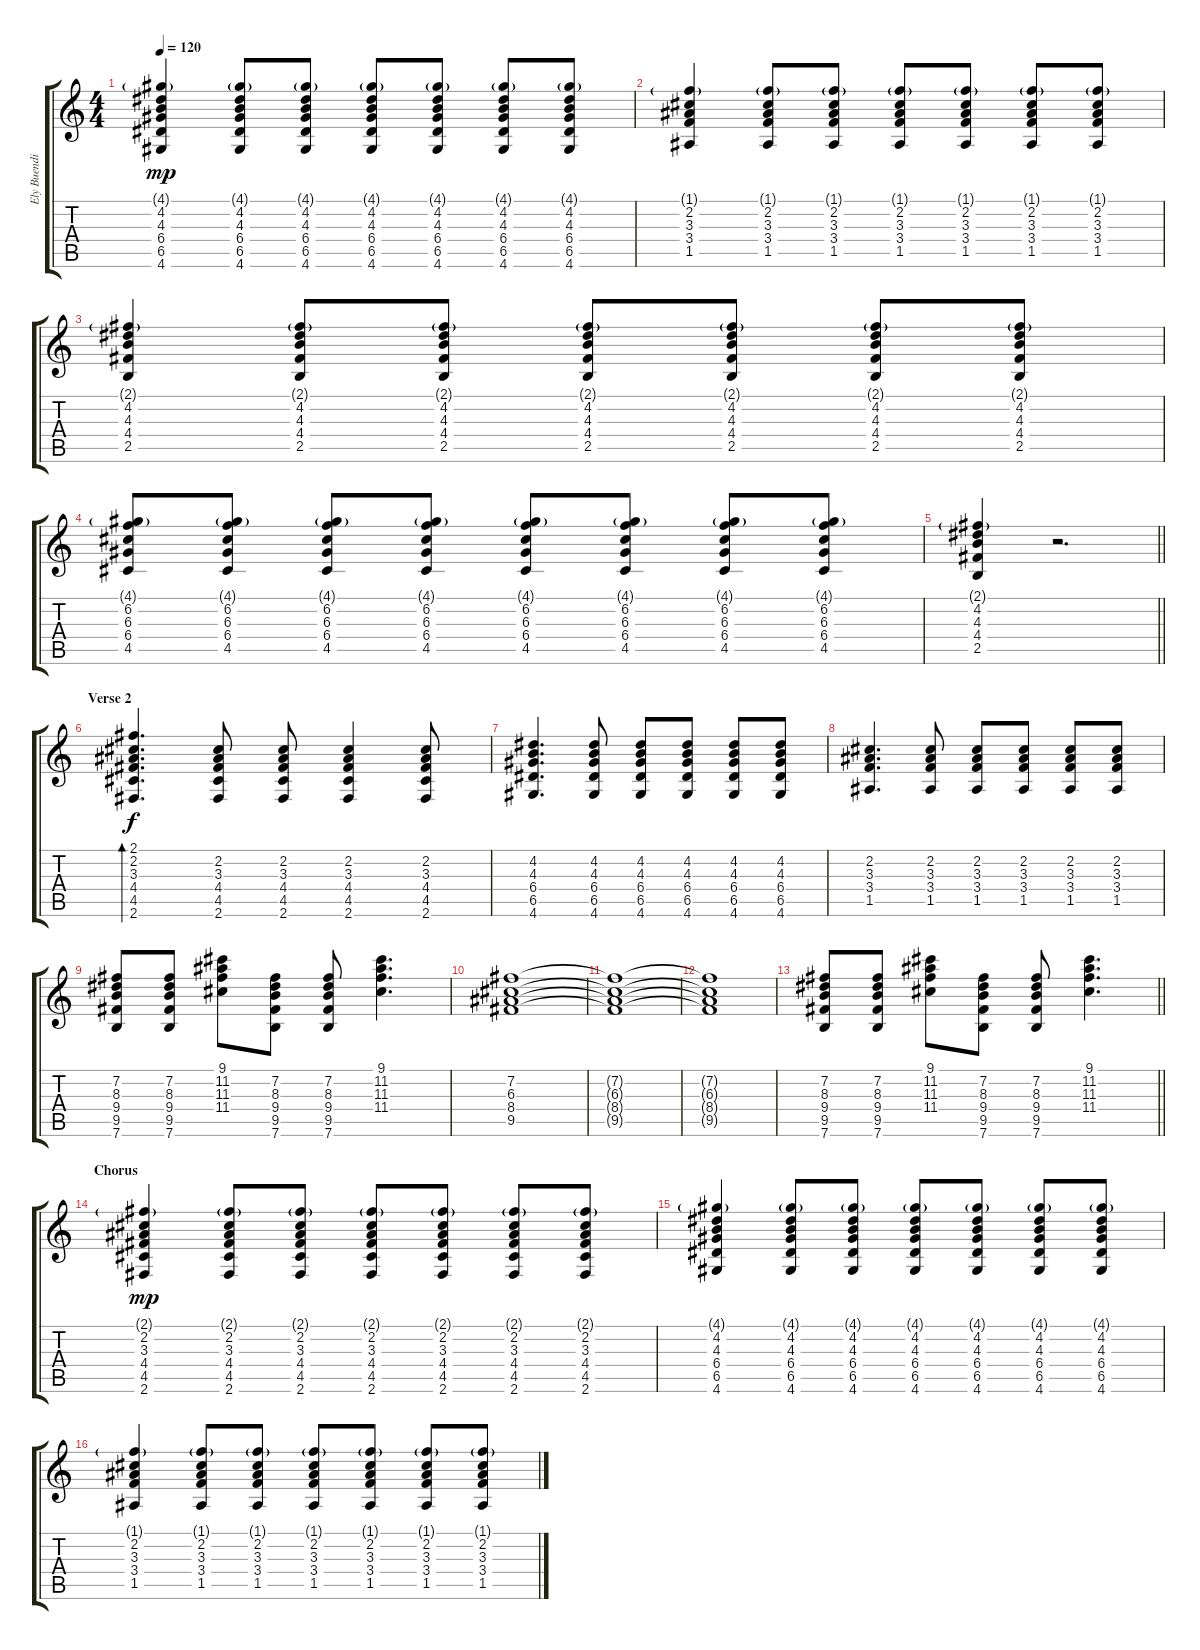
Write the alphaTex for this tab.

\track ("Ely Buendia(Rhythm)" "Ely Buendi") {instrument acousticguitarsteel}
\staff {score tabs}
\tuning (E4 B3 G3 D3 A2 E2) {hide}
\ts (4 4)
\tempo 120
\clef g2
\ks c
(4.1{g} 4.2 4.3 6.4 6.5 4.6).4{dy mp} (4.1{g} 4.2 4.3 6.4 6.5 4.6).8 (4.1{g} 4.2 4.3 6.4 6.5 4.6).8 (4.1{g} 4.2 4.3 6.4 6.5 4.6).8 (4.1{g} 4.2 4.3 6.4 6.5 4.6).8 (4.1{g} 4.2 4.3 6.4 6.5 4.6).8 (4.1{g} 4.2 4.3 6.4 6.5 4.6).8 |
(1.1{g} 2.2 3.3 3.4 1.5).4 (1.1{g} 2.2 3.3 3.4 1.5).8 (1.1{g} 2.2 3.3 3.4 1.5).8 (1.1{g} 2.2 3.3 3.4 1.5).8 (1.1{g} 2.2 3.3 3.4 1.5).8 (1.1{g} 2.2 3.3 3.4 1.5).8 (1.1{g} 2.2 3.3 3.4 1.5).8 |
(2.1{g} 4.2 4.3 4.4 2.5).4 (2.1{g} 4.2 4.3 4.4 2.5).8 (2.1{g} 4.2 4.3 4.4 2.5).8 (2.1{g} 4.2 4.3 4.4 2.5).8 (2.1{g} 4.2 4.3 4.4 2.5).8 (2.1{g} 4.2 4.3 4.4 2.5).8 (2.1{g} 4.2 4.3 4.4 2.5).8 |
(4.1{g} 6.2 6.3 6.4 4.5).8 (4.1{g} 6.2 6.3 6.4 4.5).8 (4.1{g} 6.2 6.3 6.4 4.5).8 (4.1{g} 6.2 6.3 6.4 4.5).8 (4.1{g} 6.2 6.3 6.4 4.5).8 (4.1{g} 6.2 6.3 6.4 4.5).8 (4.1{g} 6.2 6.3 6.4 4.5).8 (4.1{g} 6.2 6.3 6.4 4.5).8 |
\barLineRight lightlight
(2.1{g} 4.2 4.3 4.4 2.5).4 r.2{d} |
\section ("" "Verse 2")
(2.1 2.2 3.3 4.4 4.5 2.6).4{d bd 60 dy f volume 10 instrument acousticguitarsteel} (2.2 3.3 4.4 4.5 2.6).8 (2.2 3.3 4.4 4.5 2.6).8 (2.2 3.3 4.4 4.5 2.6).4 (2.2 3.3 4.4 4.5 2.6).8 |
(4.2 4.3 6.4 6.5 4.6).4{d} (4.2 4.3 6.4 6.5 4.6).8 (4.2 4.3 6.4 6.5 4.6).8 (4.2 4.3 6.4 6.5 4.6).8 (4.2 4.3 6.4 6.5 4.6).8 (4.2 4.3 6.4 6.5 4.6).8 |
(2.2 3.3 3.4 1.5).4{d} (2.2 3.3 3.4 1.5).8 (2.2 3.3 3.4 1.5).8 (2.2 3.3 3.4 1.5).8 (2.2 3.3 3.4 1.5).8 (2.2 3.3 3.4 1.5).8 |
(7.2 8.3 9.4 9.5 7.6).8{volume 10 instrument overdrivenguitar} (7.2 8.3 9.4 9.5 7.6).8 (9.1 11.2 11.3 11.4).8 (7.2 8.3 9.4 9.5 7.6).8 (7.2 8.3 9.4 9.5 7.6).8 (9.1 11.2 11.3 11.4).4{d} |
(7.2 6.3 8.4 9.5).1 |
(7.2{t} 6.3{t} 8.4{t} 9.5{t}).1 |
(7.2{t} 6.3{t} 8.4{t} 9.5{t}).1 |
\barLineRight lightlight
(7.2 8.3 9.4 9.5 7.6).8 (7.2 8.3 9.4 9.5 7.6).8 (9.1 11.2 11.3 11.4).8 (7.2 8.3 9.4 9.5 7.6).8 (7.2 8.3 9.4 9.5 7.6).8 (9.1 11.2 11.3 11.4).4{d} |
\section ("" "Chorus")
(2.1{g} 2.2 3.3 4.4 4.5 2.6).4{dy mp volume 13 instrument electricguitarclean} (2.1{g} 2.2 3.3 4.4 4.5 2.6).8 (2.1{g} 2.2 3.3 4.4 4.5 2.6).8 (2.1{g} 2.2 3.3 4.4 4.5 2.6).8 (2.1{g} 2.2 3.3 4.4 4.5 2.6).8 (2.1{g} 2.2 3.3 4.4 4.5 2.6).8 (2.1{g} 2.2 3.3 4.4 4.5 2.6).8 |
(4.1{g} 4.2 4.3 6.4 6.5 4.6).4 (4.1{g} 4.2 4.3 6.4 6.5 4.6).8 (4.1{g} 4.2 4.3 6.4 6.5 4.6).8 (4.1{g} 4.2 4.3 6.4 6.5 4.6).8 (4.1{g} 4.2 4.3 6.4 6.5 4.6).8 (4.1{g} 4.2 4.3 6.4 6.5 4.6).8 (4.1{g} 4.2 4.3 6.4 6.5 4.6).8 |
(1.1{g} 2.2 3.3 3.4 1.5).4 (1.1{g} 2.2 3.3 3.4 1.5).8 (1.1{g} 2.2 3.3 3.4 1.5).8 (1.1{g} 2.2 3.3 3.4 1.5).8 (1.1{g} 2.2 3.3 3.4 1.5).8 (1.1{g} 2.2 3.3 3.4 1.5).8 (1.1{g} 2.2 3.3 3.4 1.5).8
